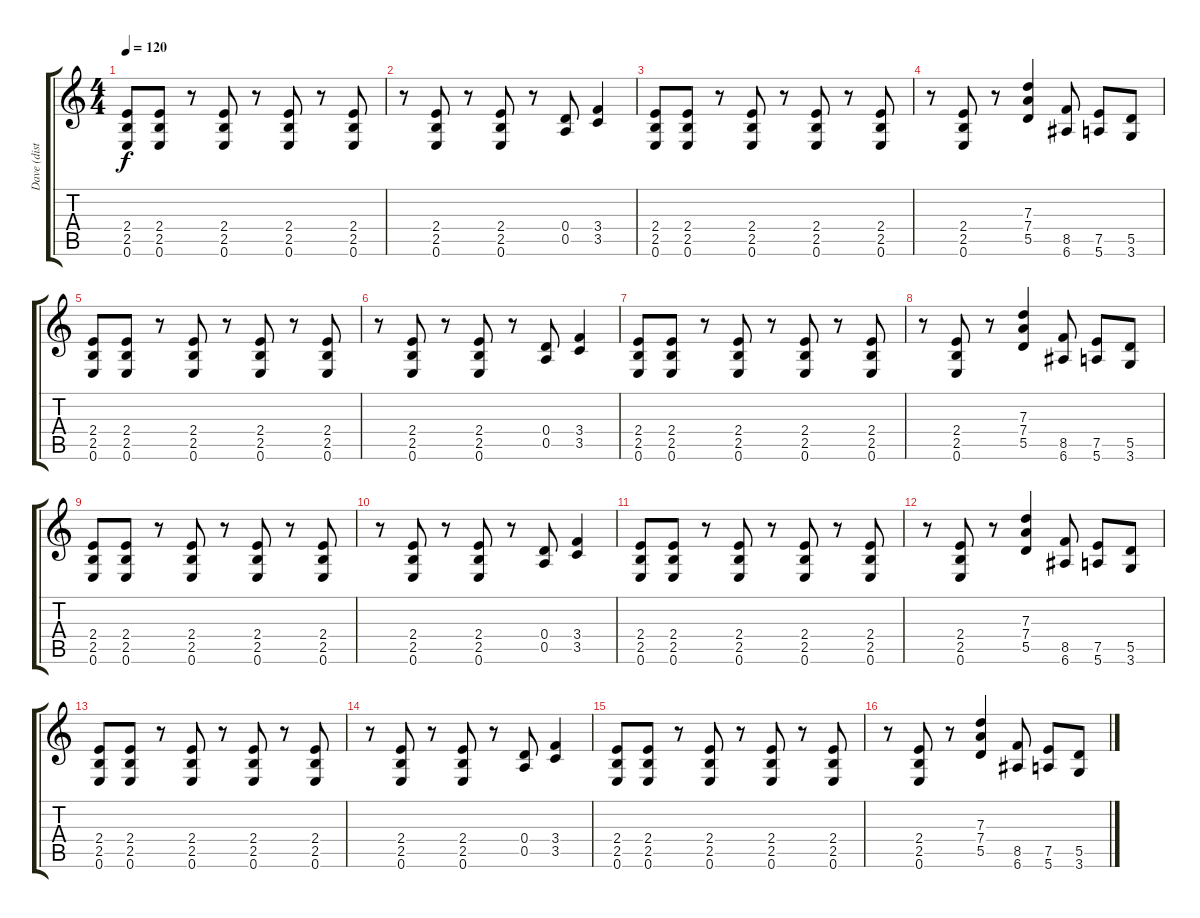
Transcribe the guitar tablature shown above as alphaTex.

\track ("Dave (distortion)" "Dave (dist") {instrument distortionguitar}
\staff {score tabs}
\tuning (E4 B3 G3 D3 A2 E2) {hide}
\ts (4 4)
\tempo 120
\clef g2
\ks c
(2.4 2.5 0.6).8{dy f} (2.4 2.5 0.6).8 r.8 (2.4 2.5 0.6).8 r.8 (2.4 2.5 0.6).8 r.8 (2.4 2.5 0.6).8 |
r.8 (2.4 2.5 0.6).8 r.8 (2.4 2.5 0.6).8 r.8 (0.4 0.5).8 (3.4 3.5).4 |
(2.4 2.5 0.6).8 (2.4 2.5 0.6).8 r.8 (2.4 2.5 0.6).8 r.8 (2.4 2.5 0.6).8 r.8 (2.4 2.5 0.6).8 |
r.8 (2.4 2.5 0.6).8 r.8 (7.3 7.4 5.5).4 (8.5 6.6).8 (7.5 5.6).8 (5.5 3.6).8 |
(2.4 2.5 0.6).8 (2.4 2.5 0.6).8 r.8 (2.4 2.5 0.6).8 r.8 (2.4 2.5 0.6).8 r.8 (2.4 2.5 0.6).8 |
r.8 (2.4 2.5 0.6).8 r.8 (2.4 2.5 0.6).8 r.8 (0.4 0.5).8 (3.4 3.5).4 |
(2.4 2.5 0.6).8 (2.4 2.5 0.6).8 r.8 (2.4 2.5 0.6).8 r.8 (2.4 2.5 0.6).8 r.8 (2.4 2.5 0.6).8 |
r.8 (2.4 2.5 0.6).8 r.8 (7.3 7.4 5.5).4 (8.5 6.6).8 (7.5 5.6).8 (5.5 3.6).8 |
(2.4 2.5 0.6).8 (2.4 2.5 0.6).8 r.8 (2.4 2.5 0.6).8 r.8 (2.4 2.5 0.6).8 r.8 (2.4 2.5 0.6).8 |
r.8 (2.4 2.5 0.6).8 r.8 (2.4 2.5 0.6).8 r.8 (0.4 0.5).8 (3.4 3.5).4 |
(2.4 2.5 0.6).8 (2.4 2.5 0.6).8 r.8 (2.4 2.5 0.6).8 r.8 (2.4 2.5 0.6).8 r.8 (2.4 2.5 0.6).8 |
r.8 (2.4 2.5 0.6).8 r.8 (7.3 7.4 5.5).4 (8.5 6.6).8 (7.5 5.6).8 (5.5 3.6).8 |
(2.4 2.5 0.6).8 (2.4 2.5 0.6).8 r.8 (2.4 2.5 0.6).8 r.8 (2.4 2.5 0.6).8 r.8 (2.4 2.5 0.6).8 |
r.8 (2.4 2.5 0.6).8 r.8 (2.4 2.5 0.6).8 r.8 (0.4 0.5).8 (3.4 3.5).4 |
(2.4 2.5 0.6).8 (2.4 2.5 0.6).8 r.8 (2.4 2.5 0.6).8 r.8 (2.4 2.5 0.6).8 r.8 (2.4 2.5 0.6).8 |
r.8 (2.4 2.5 0.6).8 r.8 (7.3 7.4 5.5).4 (8.5 6.6).8 (7.5 5.6).8 (5.5 3.6).8
